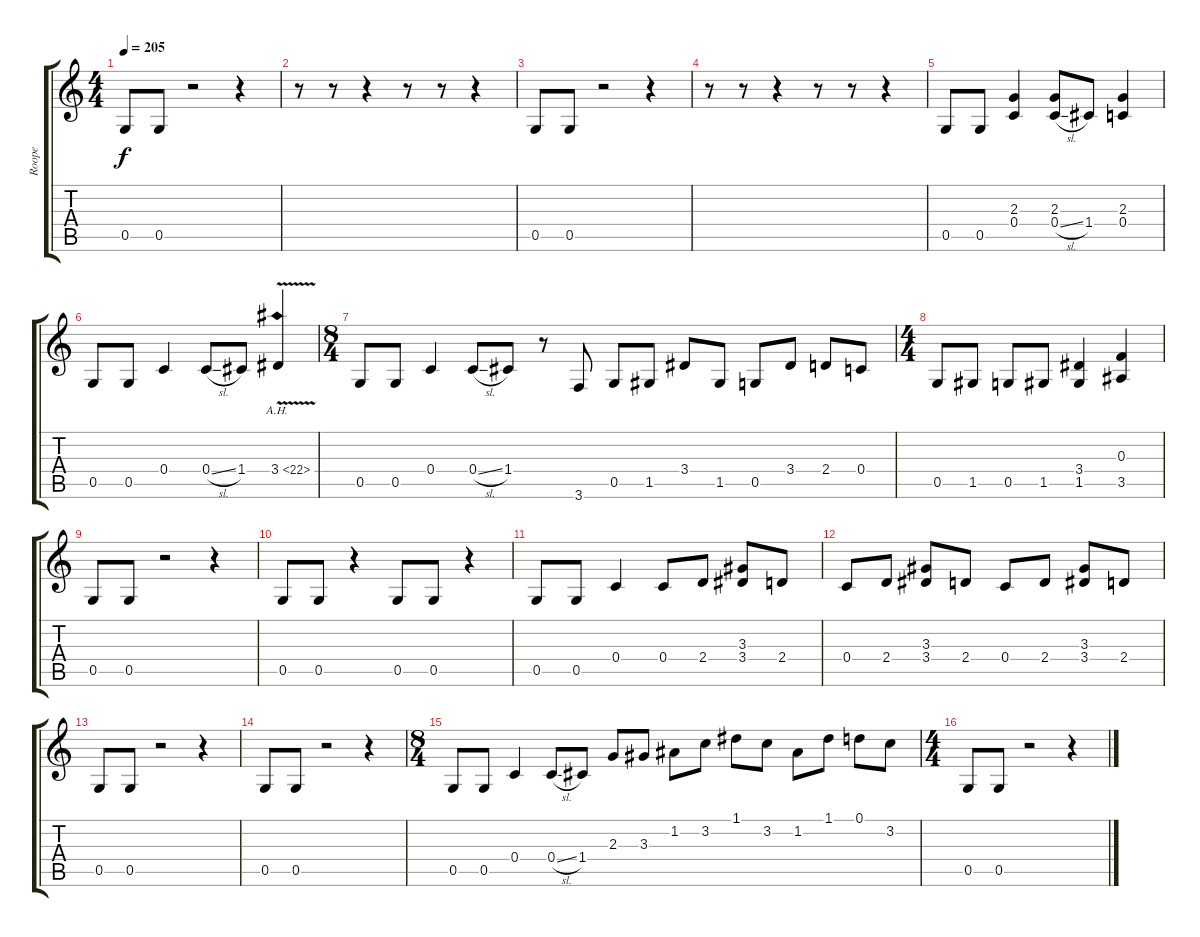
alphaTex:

\track ("Roope" "Roope") {instrument distortionguitar}
\staff {score tabs}
\tuning (D4 A3 F3 C3 G2 D2) {hide}
\ts (4 4)
\tempo 205
\clef g2
\ks c
0.5.8{dy f instrument distortionguitar} 0.5.8 r.2 r.4 |
r.8 r.8 r.4 r.8 r.8 r.4 |
0.5.8 0.5.8 r.2 r.4 |
r.8 r.8 r.4 r.8 r.8 r.4 |
0.5.8 0.5.8 (2.3 0.4).4 (2.3 0.4{sl}).8 1.4.8 (2.3 0.4).4 |
0.5.8 0.5.8 0.4.4 0.4{sl}.8 1.4.8 3.4{ah 19 v}.4 |
\ts (8 4)
0.5.8 0.5.8 0.4.4 0.4{sl}.8 1.4.8 r.8 3.6.8 0.5.8 1.5.8 3.4.8 1.5.8 0.5.8 3.4.8 2.4.8 0.4.8 |
\ts (4 4)
0.5.8 1.5.8 0.5.8 1.5.8 (3.4 1.5).4 (0.3 3.5).4 |
0.5.8 0.5.8 r.2 r.4 |
0.5.8 0.5.8 r.4 0.5.8 0.5.8 r.4 |
0.5.8 0.5.8 0.4.4 0.4.8 2.4.8 (3.3 3.4).8 2.4.8 |
0.4.8 2.4.8 (3.3 3.4).8 2.4.8 0.4.8 2.4.8 (3.3 3.4).8 2.4.8 |
0.5.8 0.5.8 r.2 r.4 |
0.5.8 0.5.8 r.2 r.4 |
\ts (8 4)
0.5.8 0.5.8 0.4.4 0.4{sl}.8 1.4.8 2.3.8 3.3.8 1.2.8 3.2.8 1.1.8 3.2.8 1.2.8 1.1.8 0.1.8 3.2.8 |
\ts (4 4)
0.5.8 0.5.8 r.2 r.4
